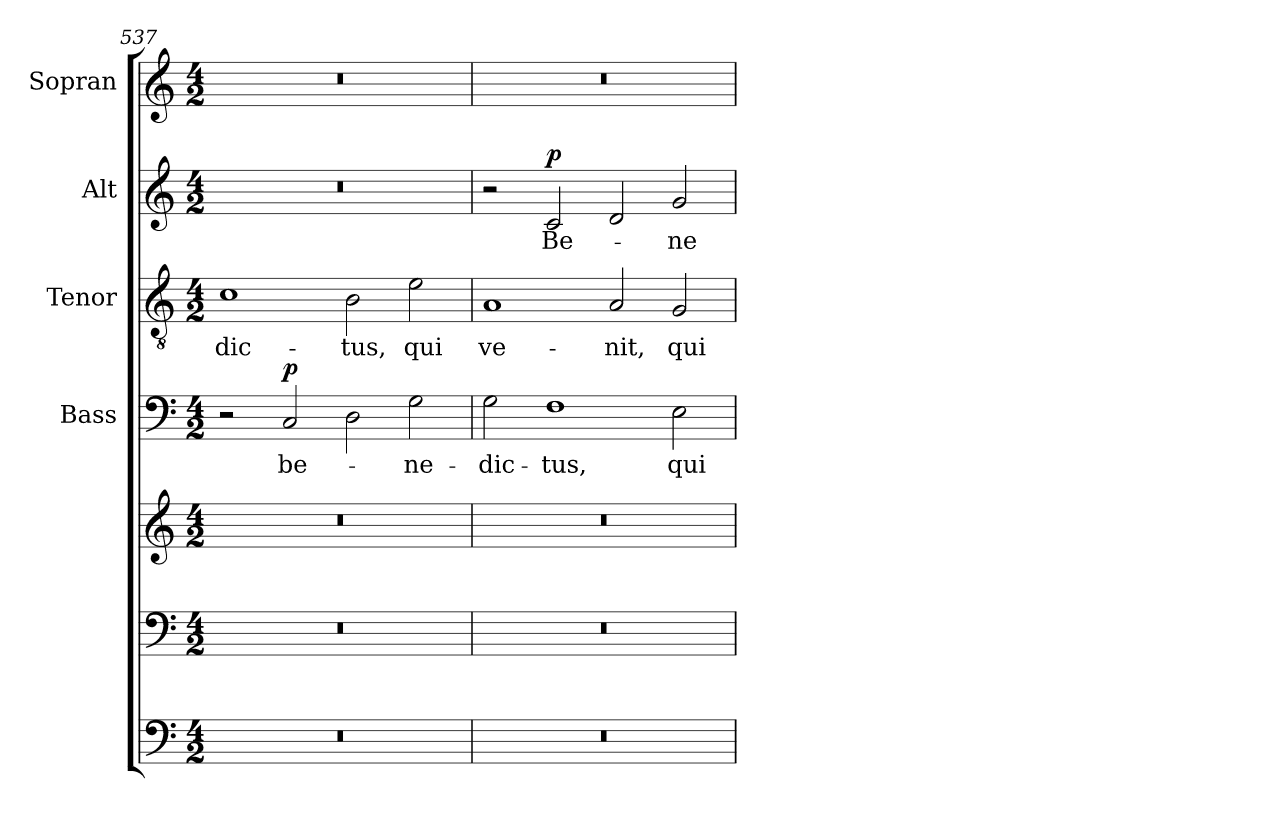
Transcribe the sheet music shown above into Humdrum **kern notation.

**kern	**kern	**kern	**kern	**text	**dynam	**kern	**text	**kern	**text	**dynam	**kern
*part6	*part5	*part5	*part4	*part4	*part4	*part3	*part3	*part2	*part2	*part2	*part1
*staff7	*staff6	*staff5	*staff4	*staff4	*staff4	*staff3	*staff3	*staff2	*staff2	*staff2	*staff1
*	*	*	*I"Bass	*	*	*I"Tenor	*	*I"Alt	*	*	*I"Sopran
*	*	*	*I'B.	*	*	*I'T.	*	*I'A.	*	*	*I'S.
*clefF4	*clefF4	*clefG2	*clefF4	*	*	*clefGv2	*	*clefG2	*	*	*clefG2
*k[]	*k[]	*k[]	*k[]	*	*	*k[]	*	*k[]	*	*	*k[]
*C:	*C:	*C:	*C:	*	*	*C:	*	*C:	*	*	*C:
*M4/2	*M4/2	*M4/2	*M4/2	*	*	*M4/2	*	*M4/2	*	*	*M4/2
=537	=537	=537	=537	=537	=537	=537	=537	=537	=537	=537	=537
!	!	!	!	!	!	!	!LO:LY:b	!	!	!	!
0r	0r	0r	2r	.	.	1c	-dic-	0r	.	.	0r
!	!	!	!	!LO:LY:b	!LO:DY:a	!	!	!	!	!	!
.	.	.	2C/	be-	p	.	.	.	.	.	.
!	!	!	!	!	!	!	!LO:LY:b	!	!	!	!
.	.	.	2D\	.	.	2B\	-tus,	.	.	.	.
!	!	!	!	!LO:LY:b	!	!	!LO:LY:b	!	!	!	!
.	.	.	2G\	-ne-	.	2e\	qui	.	.	.	.
=538	=538	=538	=538	=538	=538	=538	=538	=538	=538	=538	=538
!	!	!	!	!LO:LY:b	!	!	!LO:LY:b	!	!	!	!
0r	0r	0r	2G\	-dic-	.	1A	ve-	2r	.	.	0r
!	!	!	!	!LO:LY:b	!	!	!	!	!LO:LY:b	!LO:DY:a	!
.	.	.	1F	-tus,	.	.	.	2c/	Be-	p	.
!	!	!	!	!	!	!	!LO:LY:b	!	!	!	!
.	.	.	.	.	.	2A/	-nit,	2d/	.	.	.
!	!	!	!	!LO:LY:b	!	!	!LO:LY:b	!	!LO:LY:b	!	!
.	.	.	2E\	qui	.	2G/	qui	2g/	-ne-	.	.
=	=	=	=	=	=	=	=	=	=	=	=
*-	*-	*-	*-	*-	*-	*-	*-	*-	*-	*-	*-
